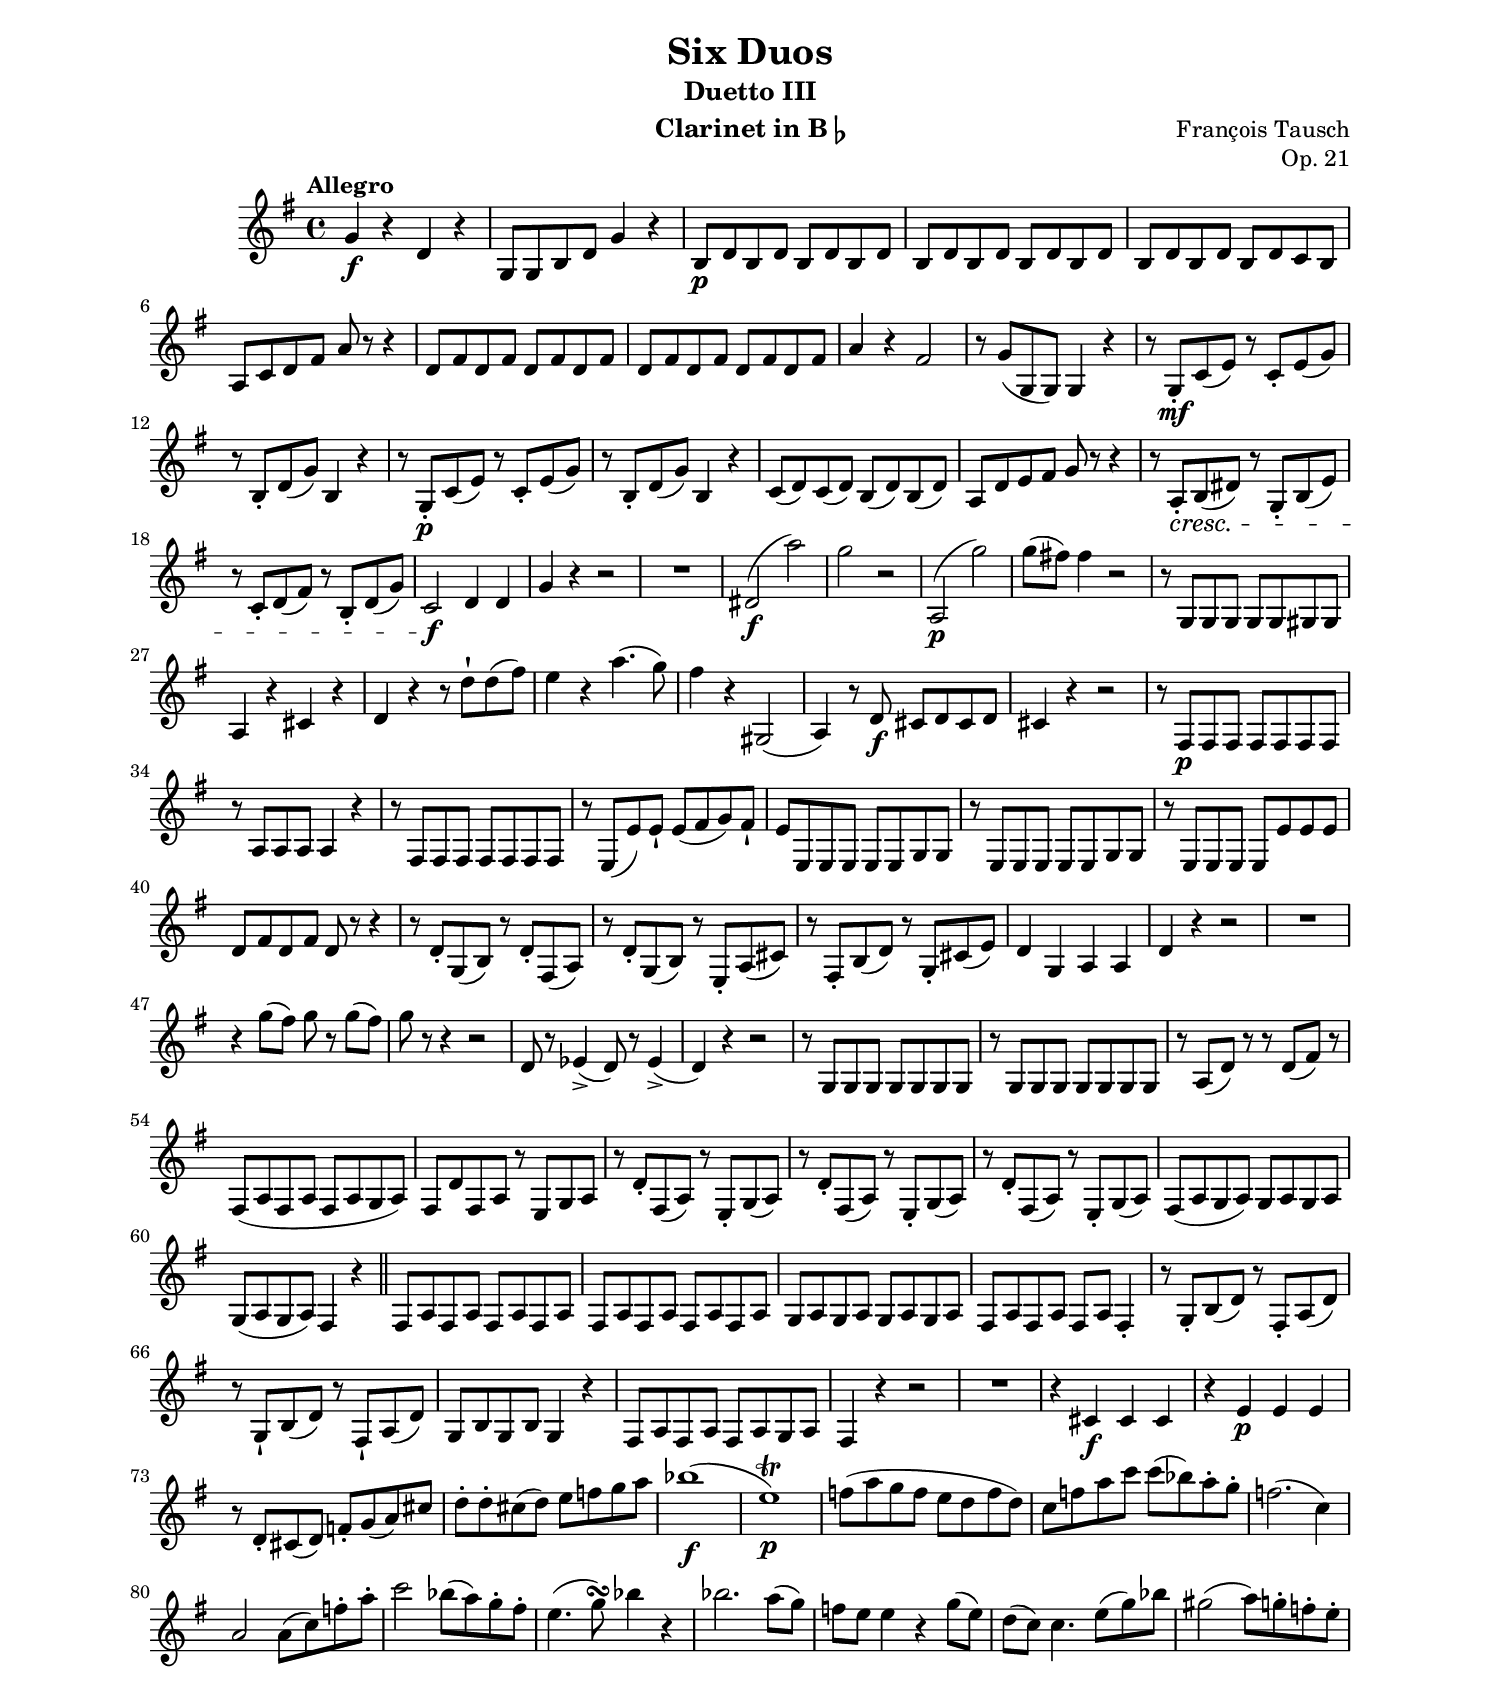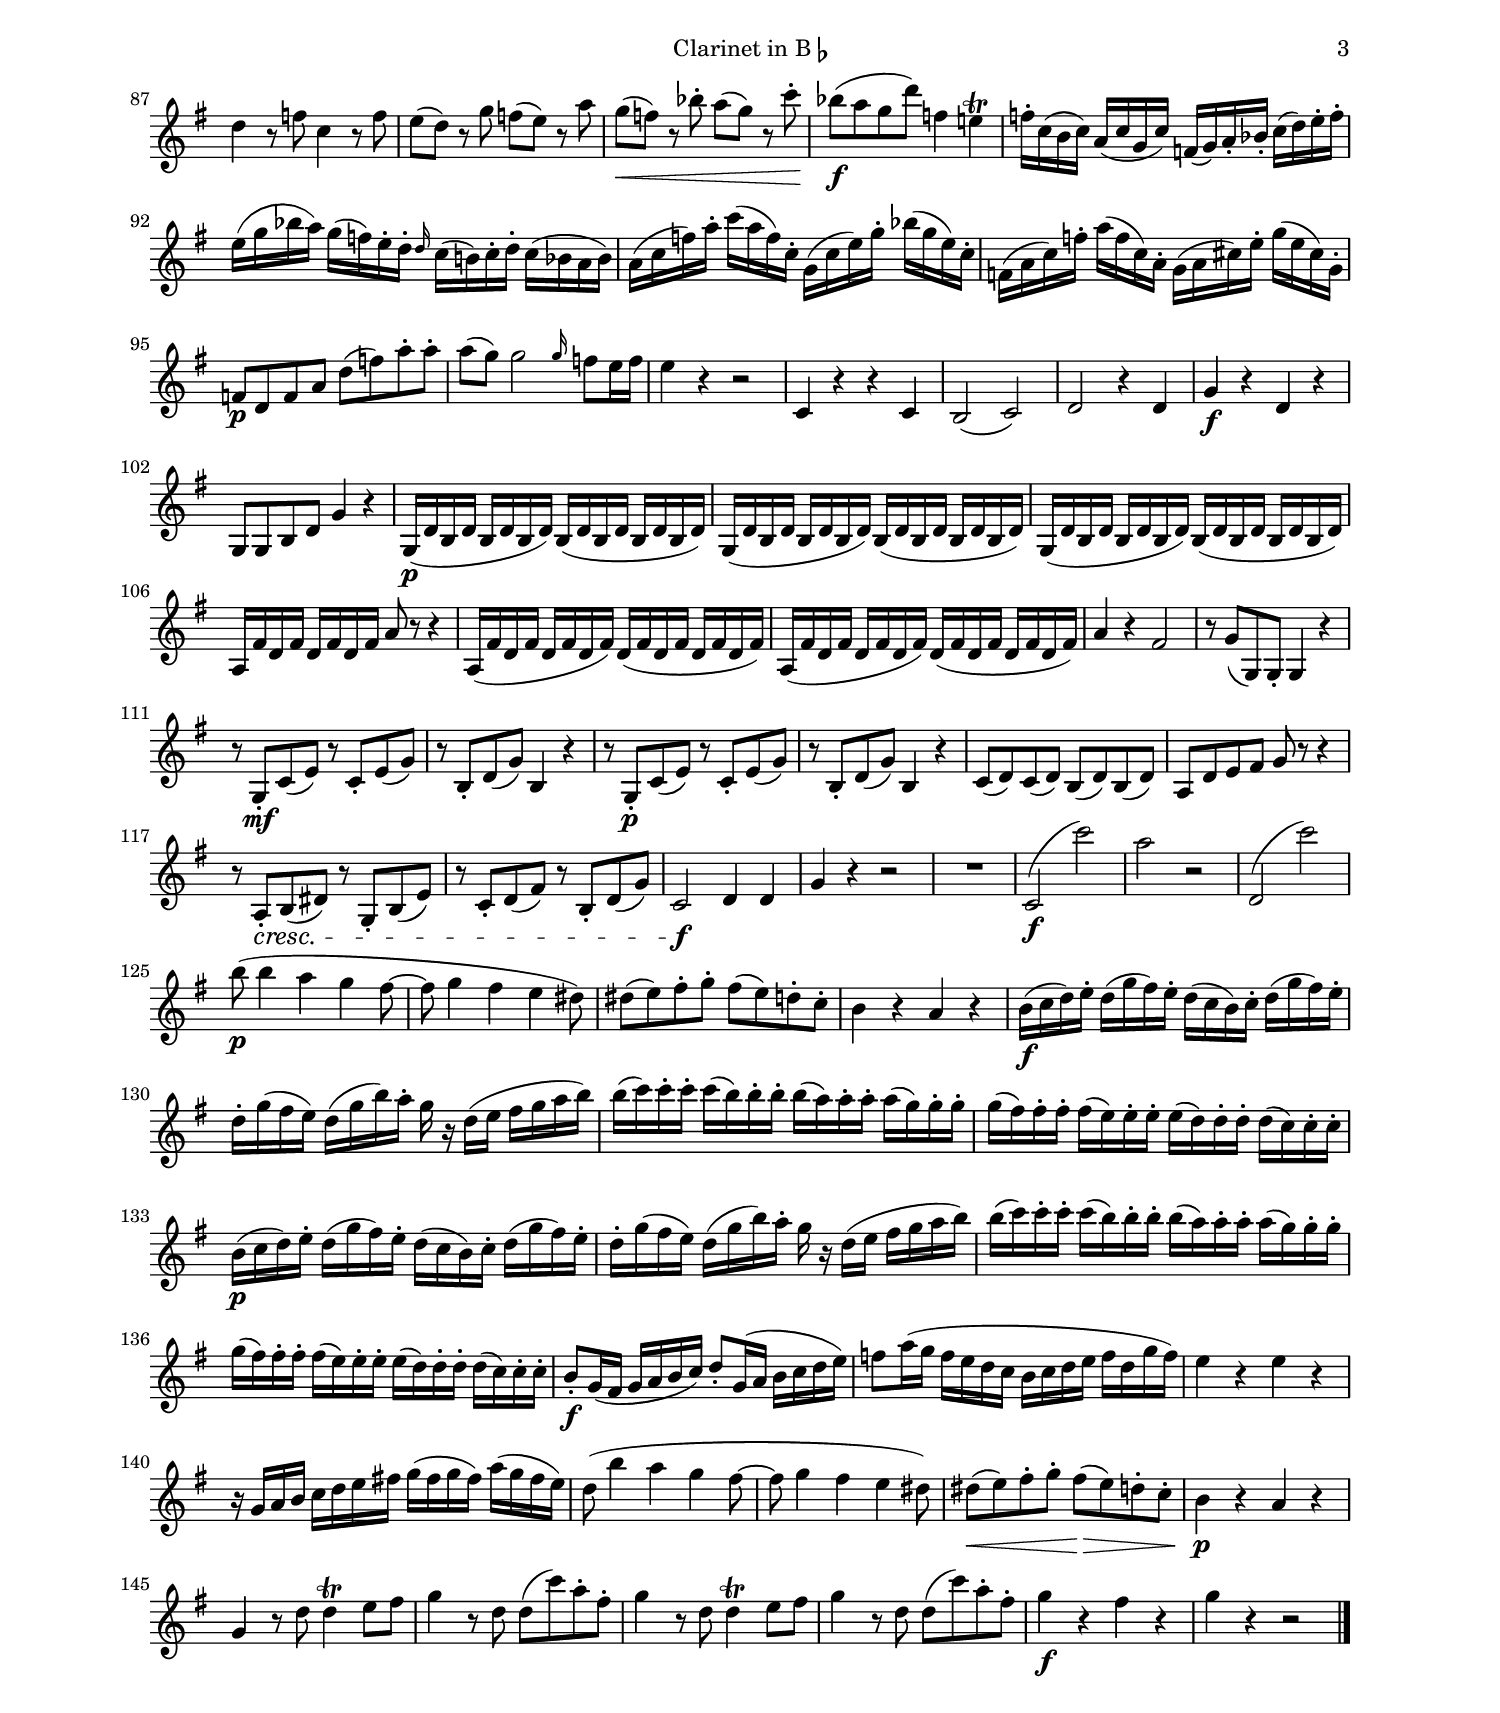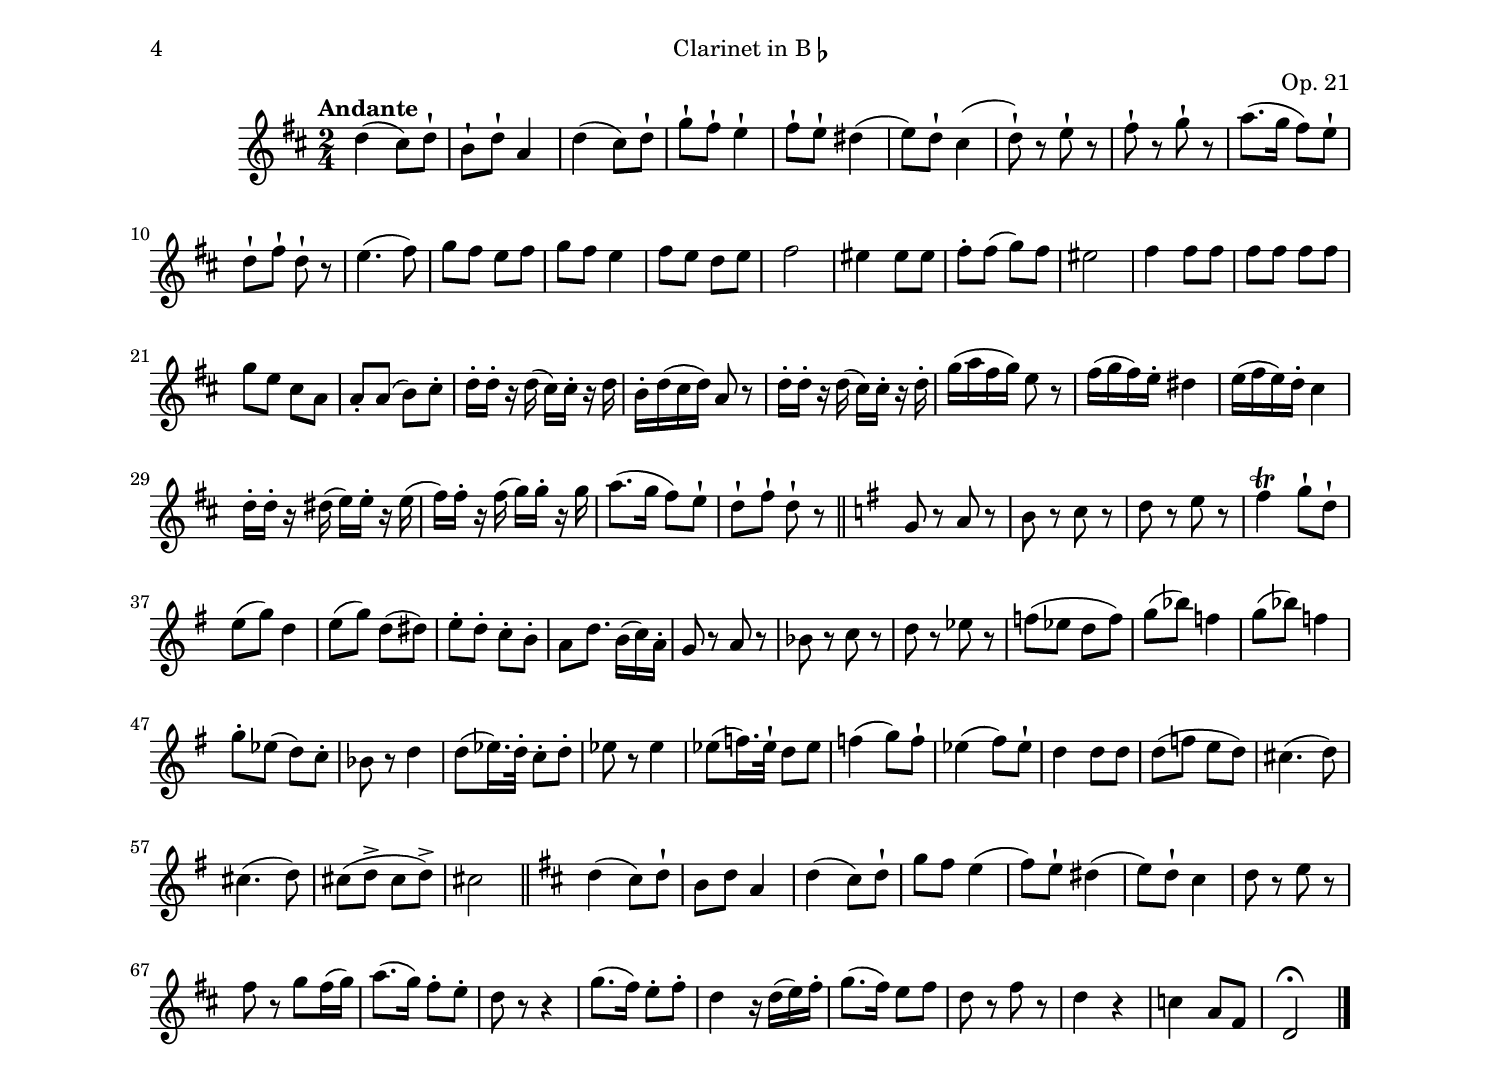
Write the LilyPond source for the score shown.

\version "2.19.64"
\pointAndClickOff

\include "../defs.ly"
ThreeOneClarinet = \relative g' {
    \transposition bes
    \clef "treble"
    \key g \major
    \time 4/4
    \tempo "Allegro" 4=120 | % 1
    g4 \f r4 d4 r4 | % 2
    g,8 g8 b8 d8 g4 r4 | % 3
    b,8 \p d8 b8 d8 b8 d8 b8 d8 | % 4
    b8 d8 b8 d8 b8 d8 b8 d8 | % 5
    b8 d8 b8 d8 b8 d8 c8 b8 | % 6
    a8 c8 d8 fis8 a8 r8 r4 | % 7
    d,8 fis8 d8 fis8 d8 fis8 d8 fis8 | % 8
    d8 fis8 d8 fis8 d8 fis8 d8 fis8 | % 9
    a4 r4 fis2 | \barNumberCheck #10
    r8 g8 ( g,8 g8 ) g4 r4 | % 11
    r8 g8 -. \mf c8 ( e8 ) r8 c8 -. e8 ( g8 ) | % 12
    r8 b,8 -. d8 ( g8 ) b,4 r4 | % 13
    r8 g8 -. \p c8 ( e8 ) r8 c8 -. e8 ( g8 ) | % 14
    r8 b,8 -. d8 ( g8 ) b,4 r4 | % 15
    c8 ( d8 ) c8 ( d8 ) b8 ( d8 ) b8 ( d8 ) | % 16
    a8 d8 e8 fis8 g8 r8 r4 | % 17
    r8 a,8 -. \cresc b8 ( dis8 ) r8 g,8 -. b8 ( e8 ) | % 18
    r8 c8 -. d8 ( fis8 ) r8 b,8 -. d8 ( g8 ) | % 19
    c,2 \f d4 d4 | \barNumberCheck #20
    g4 r4 r2 | % 21
    R1 | % 22
    dis2 \f ( a''2 ) | % 23
    g2 r2 | % 24
    a,,2 \p ( g''2 ) | % 25
    g8 ( fis!8 ) fis4 r2 | % 26
    r8 g,,8 g8 g8 g8 g8 gis8 gis8 | % 27
    a4 r4 cis4 r4 | % 28
    d4 r4 r8 d'8 -! d8 ( fis8 ) | % 29
    e4 r4 a4. ( g8 ) | \barNumberCheck #30
    fis4 r4 gis,,2 ( | % 31
    a4 ) r8 d8 \f cis8 d8 cis8 d8 | % 32
    cis4 r4 r2 | % 33
    r8 fis,8 \p fis8 fis8 fis8 fis8 fis8 fis8 | % 34
    r8 a8 a8 a8 a4 r4 | % 35
    r8 fis8 fis8 fis8 fis8 fis8 fis8 fis8 | % 36
    r8 e8 ( e'8 ) e8 -! e8 ( fis8 g8 ) fis8 -! | % 37
    e8 e,8 e8 e8 e8 e8 g8 g8 | % 38
    r8 e8 e8 e8 e8 e8 g8 g8 | % 39
    r8 e8 e8 e8 e8 e'8 e8 e8 | \barNumberCheck #40
    d8 fis8 d8 fis8 d8 r8 r4 | % 41
    r8 d8 -. g,8 ( b8 ) r8 d8 -. fis,8 ( a8 ) | % 42
    r8 d8 -. g,8 ( b8 ) r8 e,8 -. a8 ( cis8 ) | % 43
    r8 fis,8 -. b8 ( d8 ) r8 g,8 -. cis8 ( e8 ) | % 44
    d4 g,4 a4 a4 | % 45
    d4 r4 r2 | % 46
    R1 | % 47
    r4 g'8 ( fis8 ) g8 r8 g8 ( fis8 ) | % 48
    g8 r8 r4 r2 | % 49
    d,8 r8 es4 ( -> d8 ) r8 es4 ( -> | \barNumberCheck #50
    d4 ) r4 r2 | % 51
    r8 g,8 g8 g8 g8 g8 g8 g8 | % 52
    r8 g8 g8 g8 g8 g8 g8 g8 | % 53
    r8 a8 ( d8 ) r8 r8 d8 ( fis8 ) r8 | % 54
    fis,8 ( a8 fis8 a8 fis8 a8 g8 a8 ) | % 55
    fis8 d'8 fis,8 a8 r8 e8 g8 a8 | % 56
    r8 d8 -. fis,8 ( a8 ) r8 e8 -. g8 ( a8 ) | % 57
    r8 d8 -. fis,8 ( a8 ) r8 e8 -. g8 ( a8 ) | % 58
    r8 d8 -. fis,8 ( a8 ) r8 e8 -. g8 ( a8 ) | % 59
    fis8 ( a8 g8 a8 ) g8 a8 g8 a8 | \barNumberCheck #60
    g8 ( a8 g8 a8 ) fis4 r4 \bar "||"
    fis8 a8 fis8 a8 fis8 a8 fis8 a8 | % 62
    fis8 a8 fis8 a8 fis8 a8 fis8 a8 | % 63
    g8 a8 g8 a8 g8 a8 g8 a8 | % 64
    fis8 a8 fis8 a8 fis8 a8 fis4 -. | % 65
    r8 g8 -. b8 ( d8 ) r8 fis,8 -. a8 ( d8 ) | % 66
    r8 g,8 -! b8 ( d8 ) r8 fis,8 -! a8 ( d8 ) | % 67
    g,8 b8 g8 b8 g4 r4 | % 68
    fis8 a8 fis8 a8 fis8 a8 g8 a8 | % 69
    fis4 r4 r2 | \barNumberCheck #70
    R1 | % 71
    r4 cis'4 \f cis4 cis4 | % 72
    r4 e4 \p e4 e4 | % 73
    r8 d8 -. cis8 ( d8 ) f8 -. g8 ( a8 ) cis8 | % 74
    d8 -. d8 -. cis8 ( d8 ) e8 f8 g8 a8 | % 75
    bes1 \f ( | % 76
    e,1 ) \p \trill | % 77
    f8 ( a8 g8 f8 e8 d8 f8 d8 ) | % 78
    c8 f8 a8 c8 c8 ( bes8 ) a8 -. g8 -. | % 79
    f2. ( c4 ) | \barNumberCheck #80
    a2 a8 ( c8 ) f8 -. a8 -. | % 81
    c2 bes8 ( a8 ) g8 -. fis8 -. | % 82
    e4. ( g8 ) \turn bes4 r4 | % 83
    bes2. a8 ( g8 ) | % 84
    f8 e8 e4 r4 g8 ( e8 ) | % 85
    d8 ( c8 ) c4. e8 ( g8 ) bes8 | % 86
    gis2 ( a8 ) g8 -. f8 -. e8 -. | % 87
    d4 r8 f8 c4 r8 f8 | % 88
    e8 ( d8 ) r8 g8 f8 ( e8 ) r8 a8 | % 89
    g8 \< ( f8 ) r8 bes8 -. a8 ( g8 ) r8 c8 -. | \barNumberCheck #90
    bes8 \f ( a8 g8 d'8 ) f,4 e!4 \trill | % 91
    f16 -. c16 ( b16 c16 ) a16 ( c16 g16 c16 ) f,16 ( g16 ) a16 -. bes16 -.
    c16 ( d16 ) e16 -. f16 -. | % 92
    e16 ( g16 bes16 a16 )
      g16 ( f16 ) e16 -. d16 -.
      \grace { d16 } c16 ( b!16 ) c16 -. d16 -.
      c16 ( bes16 a16 bes16 ) | % 93
    a16 ( c16 f16 ) a16 -. c16 ( a16 f16 ) c16 -. g16 ( c16 e16 ) g16 -.
    bes16 ( g16 e16 ) c16 -. | % 94
    f,16 ( a16 c16 ) f16 -. a16 ( f16 c16 ) a16 -. g16 ( a16 cis16 ) e16
    -. g16 ( e16 cis16 ) g16 -. | % 95
    f8 \p d8 f8 a8 d8 ( f8 ) a8 -. a8 -. | % 96
    a8 ( g8 ) g2 \grace { g16 } f8 e16 f16 | % 97
    e4 r4 r2 | % 98
    c,4 r4 r4 c4 | % 99
    b2 ( c2 ) | \barNumberCheck #100
    d2 r4 d4 | % 101
    g4 \f r4 d4 r4 | % 102
    g,8 g8 b8 d8 g4 r4 | % 103
    g,16 \p ( d'16 b16 d16 b16 d16 b16 d16 ) b16 ( d16 b16 d16 b16 d16 b16
    d16 ) | % 104
    g,16 ( d'16 b16 d16 b16 d16 b16 d16 ) b16 ( d16 b16 d16 b16 d16 b16
    d16 ) | % 105
    g,16 ( d'16 b16 d16 b16 d16 b16 d16 ) b16 ( d16 b16 d16 b16 d16 b16
    d16 ) | % 106
    a16 fis'16 d16 fis16 d16 fis16 d16 fis16 a8 r8 r4 | % 107
    a,16 ( fis'16 d16 fis16 d16 fis16 d16 fis16 ) d16 ( fis16 d16 fis16
    d16 fis16 d16 fis16 ) | % 108
    a,16 ( fis'16 d16 fis16 d16 fis16 d16 fis16 ) d16 ( fis16 d16 fis16
    d16 fis16 d16 fis16 ) | % 109
    a4 r4 fis2 | \barNumberCheck #110
    r8 g8 ( g,8 ) g8 -. g4 r4 | % 111
    r8 g8 -. \mf c8 ( e8 ) r8 c8 -. e8 ( g8 ) | % 112
    r8 b,8 -. d8 ( g8 ) b,4 r4 | % 113
    r8 g8 -. \p c8 ( e8 ) r8 c8 -. e8 ( g8 ) | % 114
    r8 b,8 -. d8 ( g8 ) b,4 r4 | % 115
    c8 ( d8 ) c8 ( d8 ) b8 ( d8 ) b8 ( d8 ) | % 116
    a8 d8 e8 fis8 g8 r8 r4 | % 117
    r8 a,8 -. \cresc b8 ( dis8 ) r8 g,8 -. b8 ( e8 ) | % 118
    r8 c8 -. d8 ( fis8 ) r8 b,8 -. d8 ( g8 ) | % 119
    c,2 \f d4 d4 | \barNumberCheck #120
    g4 r4 r2 | % 121
    R1 | % 122
    c,2 \f ( c''2 ) | % 123
    a2 r2 | % 124
    d,,2 ( c''2 ) | % 125
    b8 \p ( b4 a4 g4 fis8 ~ | % 126
    fis8 g4 fis4 e4 dis8 ) | % 127
    dis8 ( e8 ) fis8 -. g8 -. fis8 ( e8 ) d8 -. c8 -. | % 128
    b4 r4 a4 r4 | % 129
    b16 \f ( c16 d16 ) e16 -. d16 ( g16 fis16 ) e16 -. d16 ( c16 b16 ) c16
    -. d16 ( g16 fis16 ) e16 -. | \barNumberCheck #130
    d16 -. g16 ( fis16 e16 ) d16 ( g16 b16 ) a16 -. g16 r16 d16 ( e16
    fis16 g16 a16 b16 ) | % 131
    b16 ( c16 ) c16 -. c16 -. c16 ( b16 ) b16 -. b16 -. b16 ( a16 ) a16
    -. a16 -. a16 ( g16 ) g16 -. g16 -. | % 132
    g16 ( fis16 ) fis16 -. fis16 -. fis16 ( e16 ) e16 -. e16 -. e16 ( d16
    ) d16 -. d16 -. d16 ( c16 ) c16 -. c16 -. | % 133
    b16 \p ( c16 d16 ) e16 -. d16 ( g16 fis16 ) e16 -. d16 ( c16 b16 ) c16
    -. d16 ( g16 fis16 ) e16 -. | % 134
    d16 -. g16 ( fis16 e16 ) d16 ( g16 b16 ) a16 -. g16 r16 d16 ( e16
    fis16 g16 a16 b16 ) | % 135
    b16 ( c16 ) c16 -. c16 -. c16 ( b16 ) b16 -. b16 -. b16 ( a16 ) a16
    -. a16 -. a16 ( g16 ) g16 -. g16 -. | % 136
    g16 ( fis16 ) fis16 -. fis16 -. fis16 ( e16 ) e16 -. e16 -. e16 ( d16
    ) d16 -. d16 -. d16 ( c16 ) c16 -. c16 -. | % 137
    b8 -. \f g16 ( fis16 g16 a16 b16 c16 ) d8 -. g,16 ( a16 b16 c16 d16 e16
    ) | % 138
    f8 a16 ( g16 f16 e16 d16 c16 b16 c16 d16 e16 f16 d16 g16 f16 ) | % 139
    e4 r4 e4 r4 | \barNumberCheck #140
    r16 g,16 a16 b16 c16 d16 e16 fis!16 g16 ( fis16 g16 fis16 ) a16 ( g16
    fis16 e16 ) | % 141
    d8 ( b'4 a4 g4 fis8 ~ | % 142
    fis8 g4 fis4 e4 dis8 ) | % 143
    dis8 \< ( e8 ) fis8 -. g8 -. fis8 \> ( e8 ) d8 -. c8 -. | % 144
    b4 \p r4 a4 r4 | % 145
    g4 r8 d'8 d4 \trill e8 fis8 | % 146
    g4 r8 d8 d8 ( c'8 ) a8 -. fis8 -. | % 147
    g4 r8 d8 d4 \trill e8 fis8 | % 148
    g4 r8 d8 d8 ( c'8 ) a8 -. fis8 -. | % 149
    g4 \f r4 fis4 r4 | \barNumberCheck #150
    g4 r4 r2 \bar "|."
}

ThreeTwoClarinet = \relative d'' {
    \transposition bes
    \clef "treble"
    \key d \major
    \time 2/4 
    \tempo "Andante" 4=48 | % 1
    d4 ( cis8 ) d8 -! | % 2
    b8 -! d8 -! a4 | % 3
    d4 ( cis8 ) d8 -! | % 4
    g8 -! fis8 -! e4 -! | % 5
    fis8 -! e8 -! dis4 ( | % 6
    e8 ) d8 -! cis4 ( | % 7
    d8 ) -! r8 e8 -! r8 | % 8
    fis8 -! r8 g8 -! r8 | % 9
    a8. ( g16 fis8 ) e8 -! | \barNumberCheck #10
    d8 -! fis8 -! d8 -! r8 | % 11
    e4. ( fis8 ) | % 12
    g8 fis8 e8 fis8 | % 13
    g8 fis8 e4 | % 14
    fis8 e8 d8 e8 | % 15
    fis2 | % 16
    eis4 eis8 eis8 | % 17
    fis8 -. fis8 ( g8 ) fis8 | % 18
    eis2 | % 19
    fis4 fis8 fis8 | \barNumberCheck #20
    fis8 fis8 fis8 fis8 | % 21
    g8 e8 cis8 a8 | % 22
    a8 -. a8 ( b8 ) cis8 -. | % 23
    d16 -. d16 -. r16 d16 ( cis16 ) cis16 -. r16 d16 | % 24
    b16 -. d16 ( cis16 d16 ) a8 r8 | % 25
    d16 -. d16 -. r16 d16 ( cis16 ) cis16 -. r16 d16 -. | % 26
    g16 ( a16 fis16 g16 ) e8 r8 | % 27
    fis16 ( g16 fis16 ) e16 -. dis4 | % 28
    e16 ( fis16 e16 ) d16 -. cis4 | % 29
    d16 -. d16 -. r16 dis16 ( e16 ) e16 -. r16 e16 ( | \barNumberCheck
    #30
    fis16 ) fis16 -. r16 fis16 ( g16 ) g16 -. r16 g16 | % 31
    a8. ( g16 fis8 ) e8 -! | % 32
    d8 -! fis8 -! d8 -! r8 \bar "||"
    \key g \major | % 33
    g,8 r8 a8 r8 | % 34
    b8 r8 c8 r8 | % 35
    d8 r8 e8 r8 | % 36
    fis4 \trill g8 -! d8 -! | % 37
    e8 ( g8 ) d4 | % 38
    e8 ( g8 ) d8 ( dis8 ) | % 39
    e8 -. d8 -. c8 -. b8 -. | \barNumberCheck #40
    a8 d8. b16 ( c16 ) a16 -. | % 41
    g8 r8 a8 r8 | % 42
    bes8 r8 c8 r8 | % 43
    d8 r8 es8 r8 | % 44
    f8 ( es8 d8 f8 ) | % 45
    g8 ( bes8 ) f4 | % 46
    g8 ( bes8 ) f4 | % 47
    g8 -. es8 ( d8 ) c8 -. | % 48
    bes8 r8 d4 | % 49
    d8 ( es16. ) d32 -. c8 -. d8 -. | \barNumberCheck #50
    es8 r8 es4 | % 51
    es8 ( f16. ) es32 -! d8 es8 | % 52
    f4 ( g8 ) f8 -! | % 53
    es4 ( fis8 ) es8 -! | % 54
    d4 d8 d8 | % 55
    d8 ( f8 e8 d8 ) | % 56
    cis4. ( d8 ) | % 57
    cis4. ( d8 ) | % 58
    cis8 ( d8 -> cis8 d8 ) -> | % 59
    cis2 \bar "||"
    \key d \major | \barNumberCheck #60
    d4 ( cis8 ) d8 -! | % 61
    b8 d8 a4 | % 62
    d4 ( cis8 ) d8 -! | % 63
    g8 fis8 e4 ( | % 64
    fis8 ) e8 -! dis4 ( | % 65
    e8 ) d8 -! cis4 | % 66
    d8 r8 e8 r8 | % 67
    fis8 r8 g8 fis16 ( g16 ) | % 68
    a8. ( g16 ) fis8 -. e8 -. | % 69
    d8 r8 r4 | \barNumberCheck #70
    g8. ( fis16 ) e8 -. fis8 -. | % 71
    d4 r16 d16 ( e16 ) fis16 -. | % 72
    g8. ( fis16 ) e8 fis8 | % 73
    d8 r8 fis8 r8 | % 74
    d4 r4 | % 75
    c4 a8 fis8 | % 76
    d2 ^\fermata \bar "|."
}


\header {
  title =  "Six Duos"
  composer = "François Tausch"
  opus = "Op. 21"
  instrument = \markup { "Clarinet in B" \flat }
}

\paper {
  paper-width = 10\in
  paper-height = 13\in
  top-margin = 1.0\in
  bottom-margin = 1.0\in
  left-margin = 1.0\in
  right-margin = 1.0\in
  page-breaking = #ly:page-turn-breaking
  first-page-number = 2
}

\bookpart {
  \header {
    subtitle = "Duetto III"
  }

  \score {
    \keepWithTag #'(withCue edited)
    \removeWithTag #'orig
    <<
      \new Staff
        <<
          \context Staff <<
            \set Score.tempoHideNote = ##t
            \context Voice { \ThreeOneClarinet }
          >>
        >>
    >>
    \layout {}
  }

  \score {
    \keepWithTag #'(withCue edited)
    \removeWithTag #'orig
    <<
      \new Staff
        <<
          \context Staff <<
            \set Score.tempoHideNote = ##t
            \context Voice { \ThreeTwoClarinet }
          >>
        >>
    >>
    \layout {}
  }
}